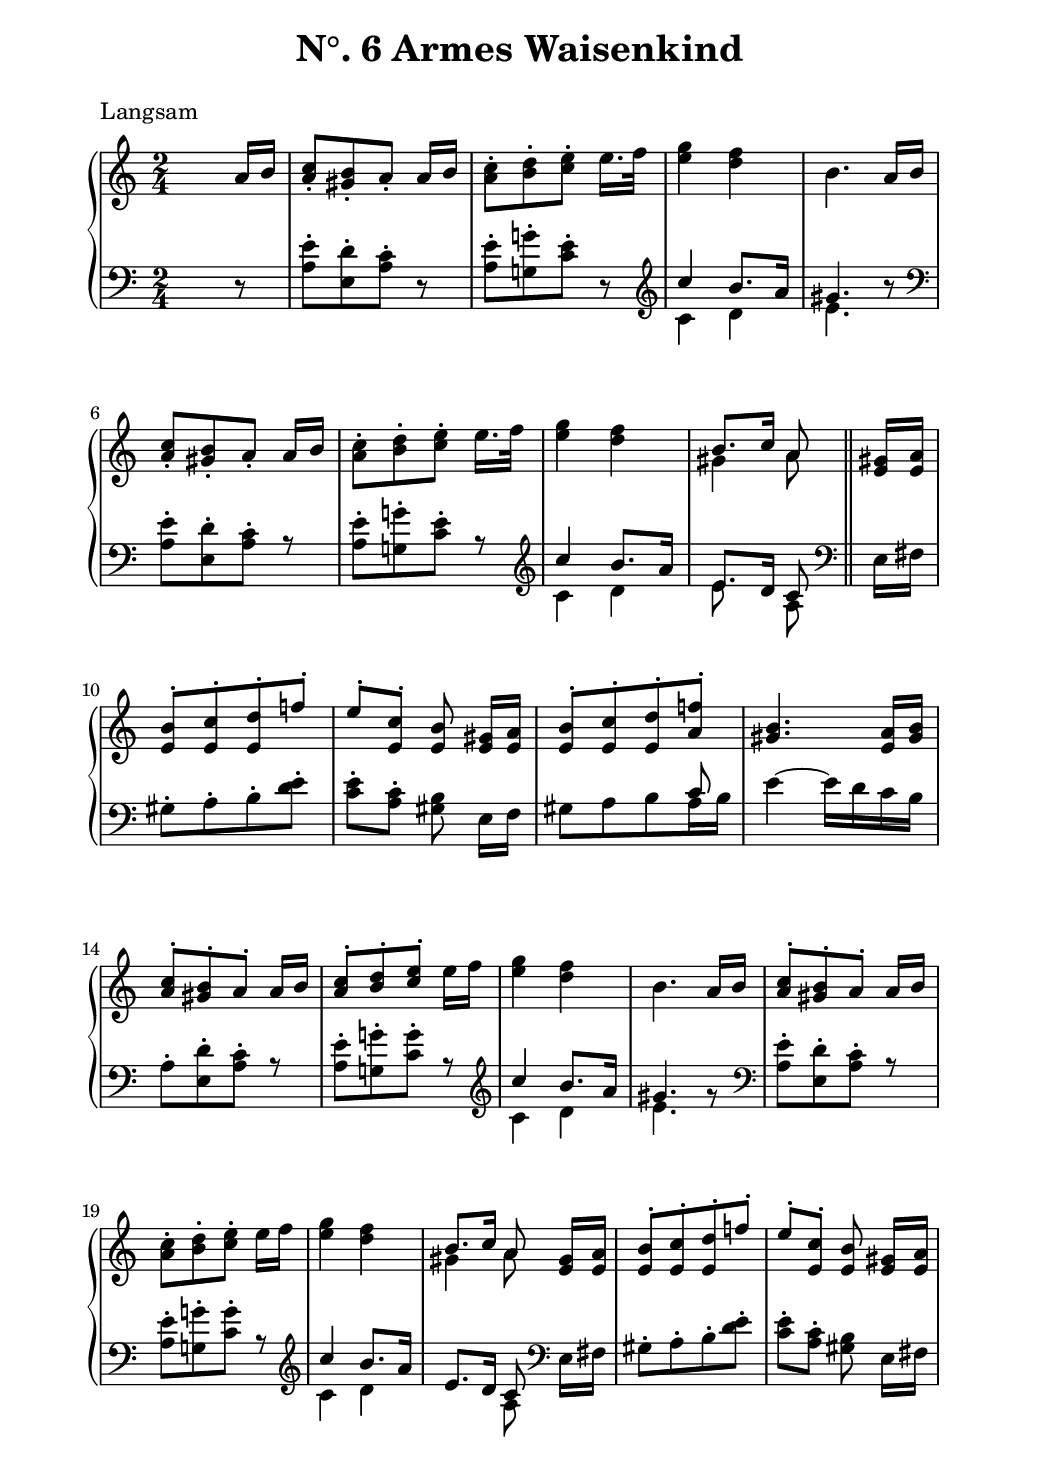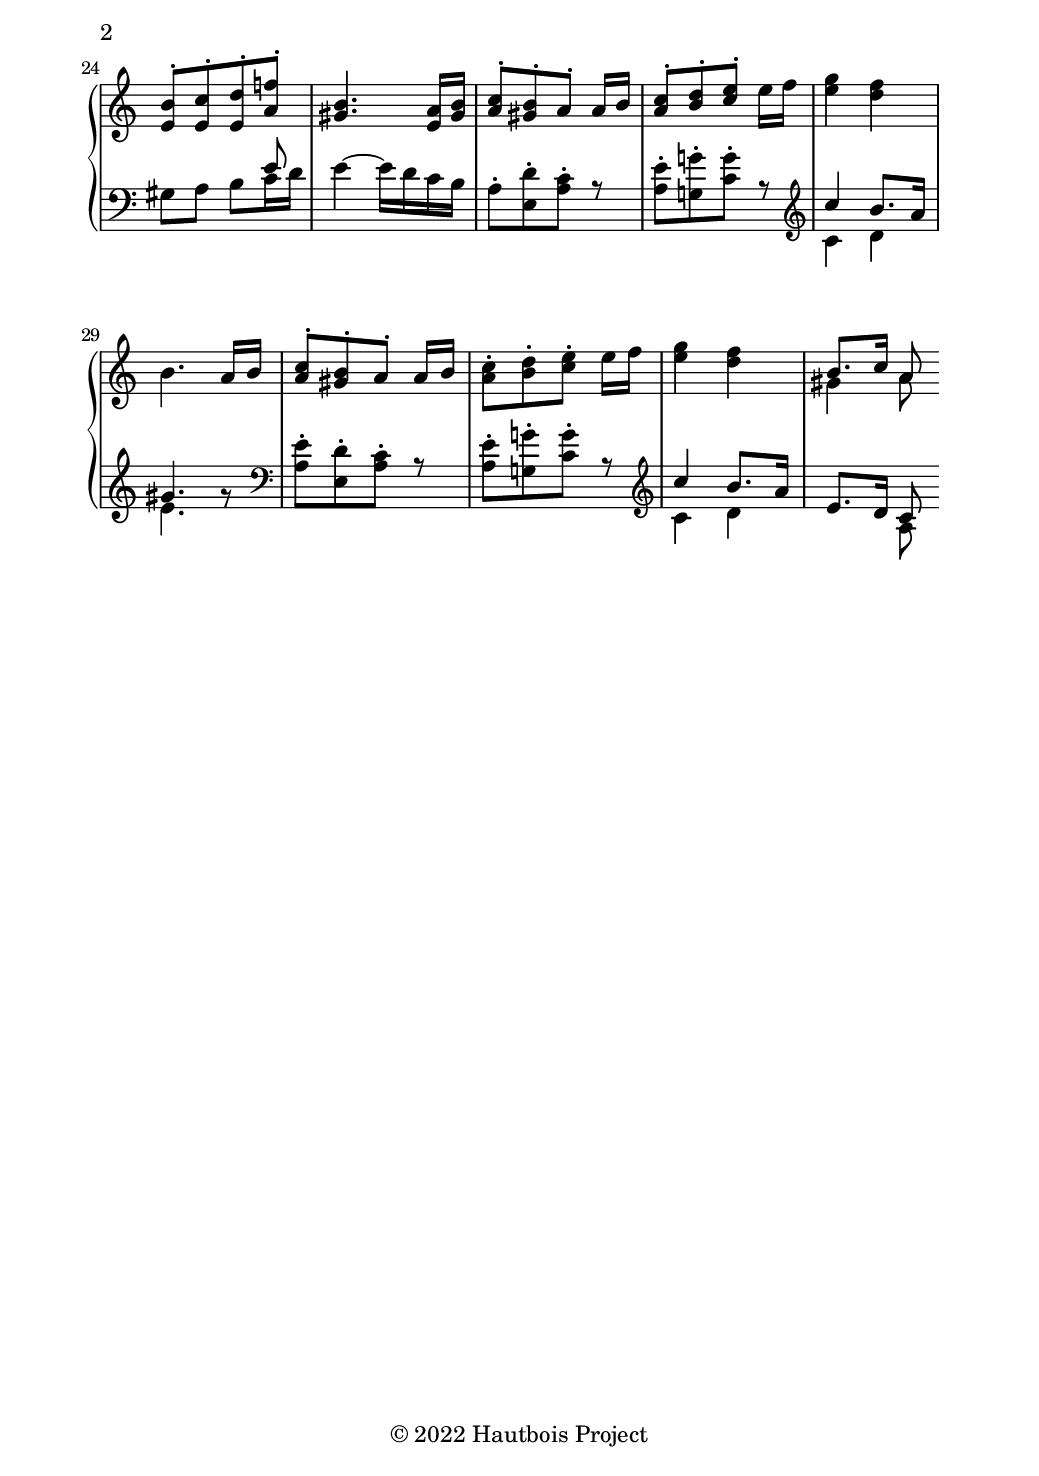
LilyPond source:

%! Title: Album für die Jugend, op.68
%! Subtitle: No 6. Armes Waisenkind
%! Subsubtitle:
%! Type: final
%! Status: review
%! Remark: correctness and fingering

\version "2.21.1"
%% Generated by lilypond-book
%% Options: [exampleindent=10.16\mm,indent=0\mm,line-width=14.5\cm,noragged-right,papersize=a5,quote]
%\include "lilypond-book-preamble.ly"
\include "italiano.ly"

%****************************************************************
% Start cut-&-pastable-section

%****************************************************************

\paper {
  % Set paper
  #(set-paper-size "b5")
  indent = 0\mm
  line-width = 14.6\cm
  ragged-right = ##f
  line-width = #(- line-width (* mm 3.000000) (* mm 1))
}

\layout {
  
}

%*****************************************
%*****************************************
\header {
  title = "N°. 6 Armes Waisenkind"
  subtitle = " "
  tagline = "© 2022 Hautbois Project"
%  Set Header
}

%*****************************************
% Start Voice
% Write the voices here
%*****************************************
MyMeter = \time 2/4
%MyTempo = \tempo "Allegro" 4. = 76
MyKey = \key do \major
PieceName = "Langsam"

TrebleI = \relative la' {
  % bar 1 - 5
  s4. la16 si | 
  <do la>8\staccato[ <si sold>\staccato la\staccato] la16 si | 
  <do la>8\staccato[ <re si>\staccato <mi do>\staccato] mi16. fa32 |
  <mi sol>4 <fa re> |
  si,4. la16 si |
  
  % bar 6 - 9
  <do la>8\staccato[ <si sold>\staccato la\staccato] la16 si | 
  <do la>8\staccato[ <re si>\staccato <mi do>\staccato] mi16. fa32 |
  <mi sol>4 <fa re> |
  <<
  {
    \voiceOne
    si,8. do16 la8
  }
  \new Voice {
    \voiceTwo
    sold4 la8
  }
  >>
  
  \bar "||" <sold! mi>16 <la mi> |
  
  % bar 10 - 12
  <si mi,>8\staccato[ <do mi,>\staccato <re mi,>\staccato fa!\staccato] |
  mi\staccato <do mi,>\staccato <si mi,> <sold mi>16[ <la mi>] |
  <si mi,>8\staccato[ <do mi,>\staccato <re mi,>\staccato <fa! la,>\staccato] |
  <si, sold>4. <la mi>16 <si sold> |
  
  % bar 13 - 19
  <do la>8\staccato[ <si sold>\staccato la\staccato] la16 si | 
  <do la>8\staccato[ <re si>\staccato <mi do>\staccato] \stemNeutral mi16 fa16 |
  <mi sol>4 <fa re> |
  si,4. la16 si |
  <do la>8\staccato[ <si sold>\staccato la\staccato] la16 si | 
  <do la>8\staccato[ <re si>\staccato <mi do>\staccato] mi16 fa |
  <mi sol>4 <fa re> |
  
  % bar 21 - 25
  <<
  {
    \voiceOne
    si,8. do16 la8
  }
  \new Voice {
    \voiceTwo
    sold4 la8
  }
  >>
  <sold mi>16[ <la mi>] |
  <si mi,>8\staccato[ <do mi,>\staccato <re mi,>\staccato fa!\staccato] |
  mi\staccato <do mi,>\staccato <si mi,> <sold mi>16[ <la mi>] |
  <si mi,>8\staccato[ <do mi,>\staccato <re mi,>\staccato <fa! la,>\staccato] |
  <si, sold>4. <la mi>16 <si sold> |
  
  % bar 26 -33
  <do la>8\staccato[ <si sold>\staccato la\staccato] la16 si | 
  <do la>8\staccato[ <re si>\staccato <mi do>\staccato] \stemNeutral mi16 fa16 |
  <mi sol>4 <fa re> |
  si,4. la16 si |
  <do la>8\staccato[ <si sold>\staccato la\staccato] la16 si | 
  <do la>8\staccato[ <re si>\staccato <mi do>\staccato] mi16 fa |
  <mi sol>4 <fa re> |
  <<
  {
    \voiceOne
    si,8. do16 la8
  }
  \new Voice {
    \voiceTwo
    sold4 la8
  }
  >>
  
  \bar ".|"
}


BassoI = \relative mi' {
  % bar 1 - 5
  s4. r8 |
  <mi la,>8\staccato[ <re mi,>\staccato <do la>\staccato ] r |
  <mi la,>8\staccato[ <sol! sol,!>\staccato <mi do>\staccato ] r |
  \clef "treble"
  <<
  {
    \voiceOne
    do'4 si8. la16 |
    sold4.
  }
  \new Voice {
    \voiceTwo
    do,4 re4 |
    mi4.
  }
  >> si'8\rest |
  
  % bar 6 - 9
  \clef "bass"
  \stemNeutral
  <mi, la,>8\staccato[ <re mi,>\staccato <do la>\staccato ] r |
  <mi la,>8\staccato[ <sol! sol,!>\staccato <mi do>\staccato ] r |
  \clef "treble"
  <<
  {
    \voiceOne
    do'4 si8. la16 |
    mi8. re16 do8
  }
  \new Voice {
    \voiceTwo
    do4 re4 |
    mi8. s16 la,8 
  }
  >> \bar "||" \clef "bass" \stemNeutral mi16 fad |
  
  % bar 10 - 12
  sold8\staccato[ la\staccato si\staccato <mi re>\staccato] |
  <mi do>\staccato <do la>\staccato <si sold> mi,16[ fa] |
  <<
  {
    \voiceOne
    s8 s8 s8 do'8
  }
  \new Voice {
    \voiceTwo
    sold8[ la si la16 si16]
  }
  >>
  \stemNeutral mi4~ mi16 re do si |
  
  % bar 13 - 18
  la8\staccato[ <re mi,>\staccato <do la>\staccato] r |
  <mi la,>\staccato[ <sol! sol,!>\staccato <sol do,>\staccato] r |
  \clef "treble"
  <<
  {  \voiceOne
     do4 si8. la16 | sold4.
  }
  \\
  \new Voice
  {
    \voiceTwo
    do,4 re | mi4. 
  }
  >>
  sol8\rest |
  
  \clef "bass"
  <mi la,>8\staccato[ <re mi,>\staccato <do la>\staccato] r |
  <mi la,>\staccato[ <sol! sol,!>\staccato <sol do,>\staccato] r |
  
  % bar 19 - 25
  \clef "treble"
  <<
  {  \voiceOne
     do4 si8. la16 | mi8. re16 do8
  }
  \\
  \new Voice
  {
    \voiceTwo
    do4 re | s4 la8
  }
  >>
  \clef "bass"
  mi16 fad |
  sold8\staccato[ la\staccato si\staccato <re mi>\staccato]
  <mi do>\staccato[ <do la>\staccato] <si sold> mi,16[ fad] |
  <<
  { \voiceOne
    s4. mi'8
  }
  \\
  \new Voice
  { \voiceTwo
    sold,8 la si do16 re
  }
  >> |
  mi4~ mi16 re do si |
  la8\staccato[ <re mi,>\staccato <do la>\staccato] r |
  
  % bar 26 - 32
  <mi la,>\staccato[ <sol! sol,!>\staccato <sol do,>\staccato] r |
  \clef "treble"
  <<
  {  \voiceOne
     do4 si8. la16 | sold4.
  }
  \\
  \new Voice
  {
    \voiceTwo
    do,4 re | mi4. 
  }
  >>
  sol8\rest |
  
  \clef "bass"
  <mi la,>8\staccato[ <re mi,>\staccato <do la>\staccato] r |
  <mi la,>\staccato[ <sol! sol,!>\staccato <sol do,>\staccato] r 
  
  \clef "treble"
  <<
  {  \voiceOne
     do4 si8. la16 | mi8. re16 do8
  }
  \\
  \new Voice
  {
    \voiceTwo
    do4 re | s4 la8
  }
  >>
  
  \bar ".|"
}


%*****************************************
%  Start Score
%*****************************************

%\markup { \vspace #1 }
\score {
  \header {
    piece = \PieceName
  }
  \new PianoStaff <<
    \new Staff { 
      \clef "treble" 
      %\MyTempo
      \MyKey
      \MyMeter
        \TrebleI
    }
    \new Staff { 
      \clef "bass"
      %\MyTempo
      \MyKey
      \MyMeter
        \BassoI
    }
  >>
}
